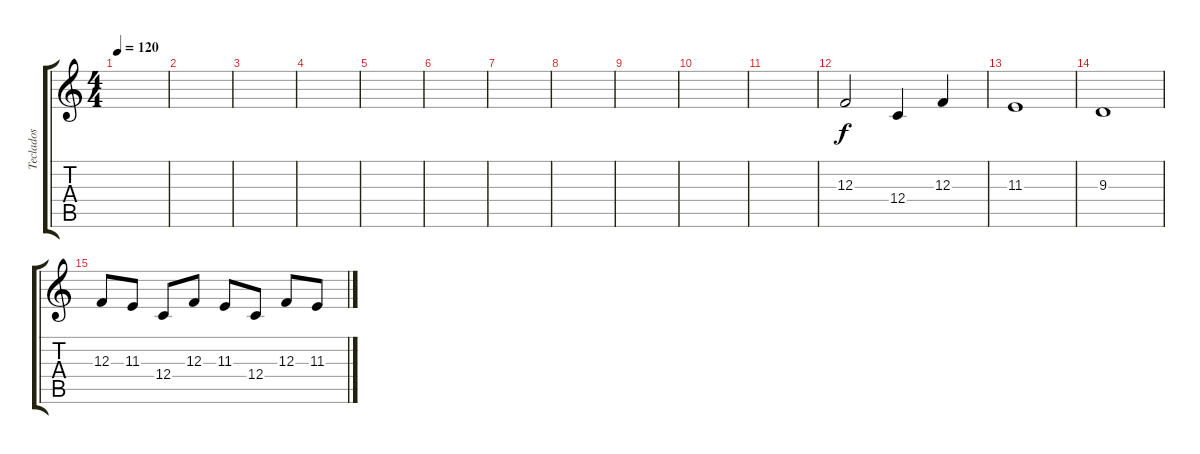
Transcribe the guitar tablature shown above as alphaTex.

\track ("Teclados" "Teclados") {instrument acousticgrandpiano}
\staff {score tabs}
\tuning (D4 A3 F3 C3 G2 D2) {hide}
\ts (4 4)
\tempo 120
\clef g2
\ks c
|
|
|
|
|
|
|
|
|
|
|
12.3.2 12.4.4 12.3.4 |
11.3.1 |
9.3.1 |
12.3.8 11.3.8 12.4.8 12.3.8 11.3.8 12.4.8 12.3.8 11.3.8
